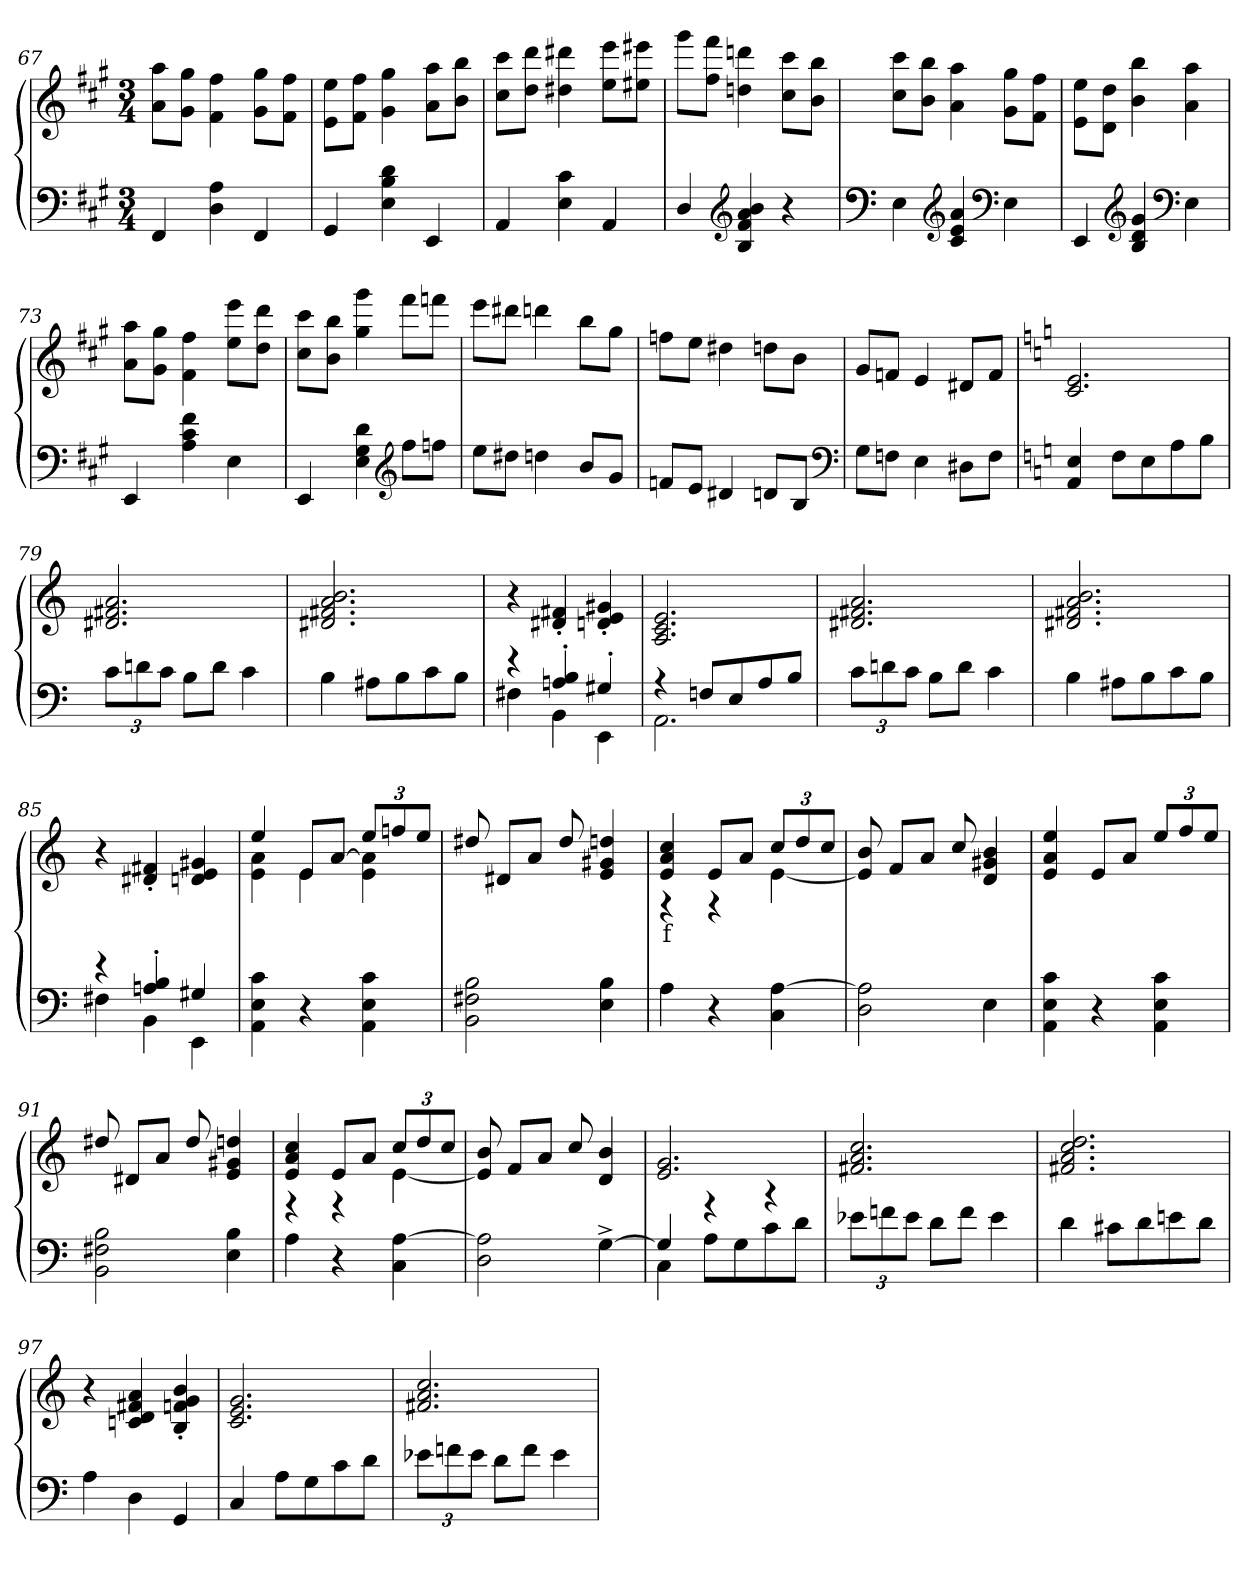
**kern	**kern	**text
*part2	*part1	*part1
*staff2	*staff1	*staff1
*clefF4	*clefG2	*
*k[f#c#g#]	*k[f#c#g#]	*
*M3/4	*M3/4	*
=67	=67	=67
4FF#/	8a\ 8aa\L	.
.	8g#\ 8gg#\J	.
4D\ 4A\	4f#\ 4ff#\	.
4FF#/	8g#\ 8gg#\L	.
.	8f#\ 8ff#\J	.
=68	=68	=68
4GG#/	8e\ 8ee\L	.
.	8f#\ 8ff#\J	.
4E\ 4B\ 4d\	4g#\ 4gg#\	.
4EE/	8a\ 8aa\L	.
.	8b\ 8bb\J	.
=69	=69	=69
4AA/	8cc#\ 8ccc#\L	.
.	8dd\ 8ddd\J	.
4E\ 4c#\	4dd#X\ 4ddd#X\	.
4AA/	8ee\ 8eee\L	.
.	8ee#X\ 8eee#X\J	.
=70	=70	=70
4D/	8ggg#\L	.
.	8ff#\ 8fff#\J	.
*clefG2	*	*
4B/ 4f#/ 4a/ 4b/	4ddn\ 4dddn\	.
4r	8cc#\ 8ccc#\L	.
.	8b\ 8bb\J	.
=71	=71	=71
*clefF4	*	*
4E\	8cc#\ 8ccc#\L	.
.	8b\ 8bb\J	.
*clefG2	*	*
4c#/ 4e/ 4a/	4a\ 4aa\	.
*clefF4	*	*
4E\	8g#\ 8gg#\L	.
.	8f#\ 8ff#\J	.
=72	=72	=72
4EE/	8e\ 8ee\L	.
.	8d\ 8dd\J	.
*clefG2	*	*
4B/ 4d/ 4g#/	4b\ 4bb\	.
*clefF4	*	*
4E\	4a\ 4aa\	.
=73	=73	=73
4EE/	8a\ 8aa\L	.
.	8g#\ 8gg#\J	.
4A\ 4c#\ 4f#\	4f#\ 4ff#\	.
4E\	8ee\ 8eee\L	.
.	8dd\ 8ddd\J	.
=74	=74	=74
4EE/	8cc#\ 8ccc#\L	.
.	8b\ 8bb\J	.
4E\ 4G#\ 4d\	4gg#\ 4ggg#\	.
*clefG2	*	*
8ff#\L	8fff#\L	.
8ffn\J	8fffn\J	.
=75	=75	=75
8ee\L	8eee\L	.
8dd#X\J	8ddd#X\J	.
4ddn\	4dddn\	.
8b/L	8bb\L	.
8g#/J	8gg#\J	.
=76	=76	=76
8fn/L	8ffn\L	.
8e/J	8ee\J	.
4d#X/	4dd#X\	.
8dn/L	8ddn\L	.
8B/J	8b\J	.
*clefF4	*	*
=77	=77	=77
8G#\L	8g#/L	.
8Fn\J	8fn/J	.
4E\	4e/	.
8D#X\L	8d#X/L	.
8F\J	8f/J	.
=78	=78	=78
*k[]	*k[]	*
4AA/ 4E/	2.c/ 2.e/	.
8F\L	.	.
8E\	.	.
8A\	.	.
8B\J	.	.
=79	=79	=79
12c\L	2.d#X/ 2.f#X/ 2.a/	.
12dn\	.	.
12c\J	.	.
8B\L	.	.
8d\J	.	.
4c\	.	.
=80	=80	=80
4B\	2.d#X/ 2.f#X/ 2.a/ 2.b/	.
8A#X\L	.	.
8B\	.	.
8c\	.	.
8B\J	.	.
=81	=81	=81
*^	*	*
4r	4F#X\	4r	.
4An/'> 4B/'>	4BB\	4d#X/'> 4f#X/'>	.
4G#X'>/	4EE\	4dn/'> 4e/'> 4g#X/'>	.
=82	=82	=82	=82
4r	2.AA\	2.A/ 2.c/ 2.e/	.
8Fn/L	.	.	.
8E/	.	.	.
8A/	.	.	.
8B/J	.	.	.
*v	*v	*	*
=83	=83	=83
12c\L	2.d#X/ 2.f#X/ 2.a/	.
12dn\	.	.
12c\J	.	.
8B\L	.	.
8d\J	.	.
4c\	.	.
=84	=84	=84
4B\	2.d#X/ 2.f#X/ 2.a/ 2.b/	.
8A#X\L	.	.
8B\	.	.
8c\	.	.
8B\J	.	.
=85	=85	=85
*^	*	*
4r	4F#X\	4r	.
4An/'> 4B/'>	4BB\	4d#X/'> 4f#X/'>	.
4G#X/	4EE\	4dn/ 4e/ 4g#X/	.
*v	*v	*	*
=86	=86	=86
*	*^	*
4AA\ 4E\ 4c\	4ee/	4e\ 4a\	.
4r	8e/L	4e\	.
.	[8a/J	.	.
4AA\ 4E\ 4c\	12ee/L	4e\ 4a\]	.
.	12ffn/	.	.
.	12ee/J	.	.
*	*v	*v	*
=87	=87	=87
2BB\ 2F#X\ 2B\	8dd#X/	.
.	8d#/L	.
.	8a/J	.
.	8dd#/	.
4E\ 4B\	4e/ 4g#X/ 4ddn/	.
=88	=88	=88
*	*^	*
4A\	4e/ 4a/ 4cc/	4r	f
4r	8e/L	4r	.
.	8a/J	.	.
4C\ [4A\	12cc/L	[4e\	.
.	12dd/	.	.
.	12cc/J	.	.
*	*v	*v	*
=89	=89	=89
2D\ 2A\]	8e/] 8b/	.
.	8f/L	.
.	8a/J	.
.	8cc/	.
4E\	4d/ 4g#X/ 4b/	.
=90	=90	=90
4AA\ 4E\ 4c\	4e/ 4a/ 4ee/	.
4r	8e/L	.
.	8a/J	.
4AA\ 4E\ 4c\	12ee/L	.
.	12ff/	.
.	12ee/J	.
=91	=91	=91
2BB\ 2F#X\ 2B\	8dd#X/	.
.	8d#/L	.
.	8a/J	.
.	8dd#/	.
4E\ 4B\	4e/ 4g#X/ 4ddn/	.
=92	=92	=92
*	*^	*
4A\	4e/ 4a/ 4cc/	4r	.
4r	8e/L	4r	.
.	8a/J	.	.
4C\ [4A\	12cc/L	[4e\	.
.	12dd/	.	.
.	12cc/J	.	.
*	*v	*v	*
=93	=93	=93
2D\ 2A\]	8e/] 8b/	.
.	8f/L	.
.	8a/J	.
.	8cc/	.
[4G^>\	4d/ 4b/	.
=94	=94	=94
*^	*	*
4G/]	4C\	2.e/ 2.g/	.
4r	8A\L	.	.
.	8G\	.	.
4r	8c\	.	.
.	8d\J	.	.
*v	*v	*	*
=95	=95	=95
12e-X\L	2.f#X/ 2.a/ 2.cc/	.
12fn\	.	.
12e-\J	.	.
8d\L	.	.
8f\J	.	.
4e-\	.	.
=96	=96	=96
4d\	2.f#X/ 2.a/ 2.cc/ 2.dd/	.
8c#X\L	.	.
8d\	.	.
8en\	.	.
8d\J	.	.
=97	=97	=97
4A\	4r	.
4D\	4cn/ 4d/ 4f#X/ 4a/	.
4GG/	4B/'> 4fn/'> 4g/'> 4b/'>	.
=98	=98	=98
4C/	2.c/ 2.e/ 2.g/	.
8A\L	.	.
8G\	.	.
8c\	.	.
8d\J	.	.
=99	=99	=99
12e-X\L	2.f#X/ 2.a/ 2.cc/	.
12fn\	.	.
12e-\J	.	.
8d\L	.	.
8f\J	.	.
4e-\	.	.
=	=	=
*-	*-	*-
